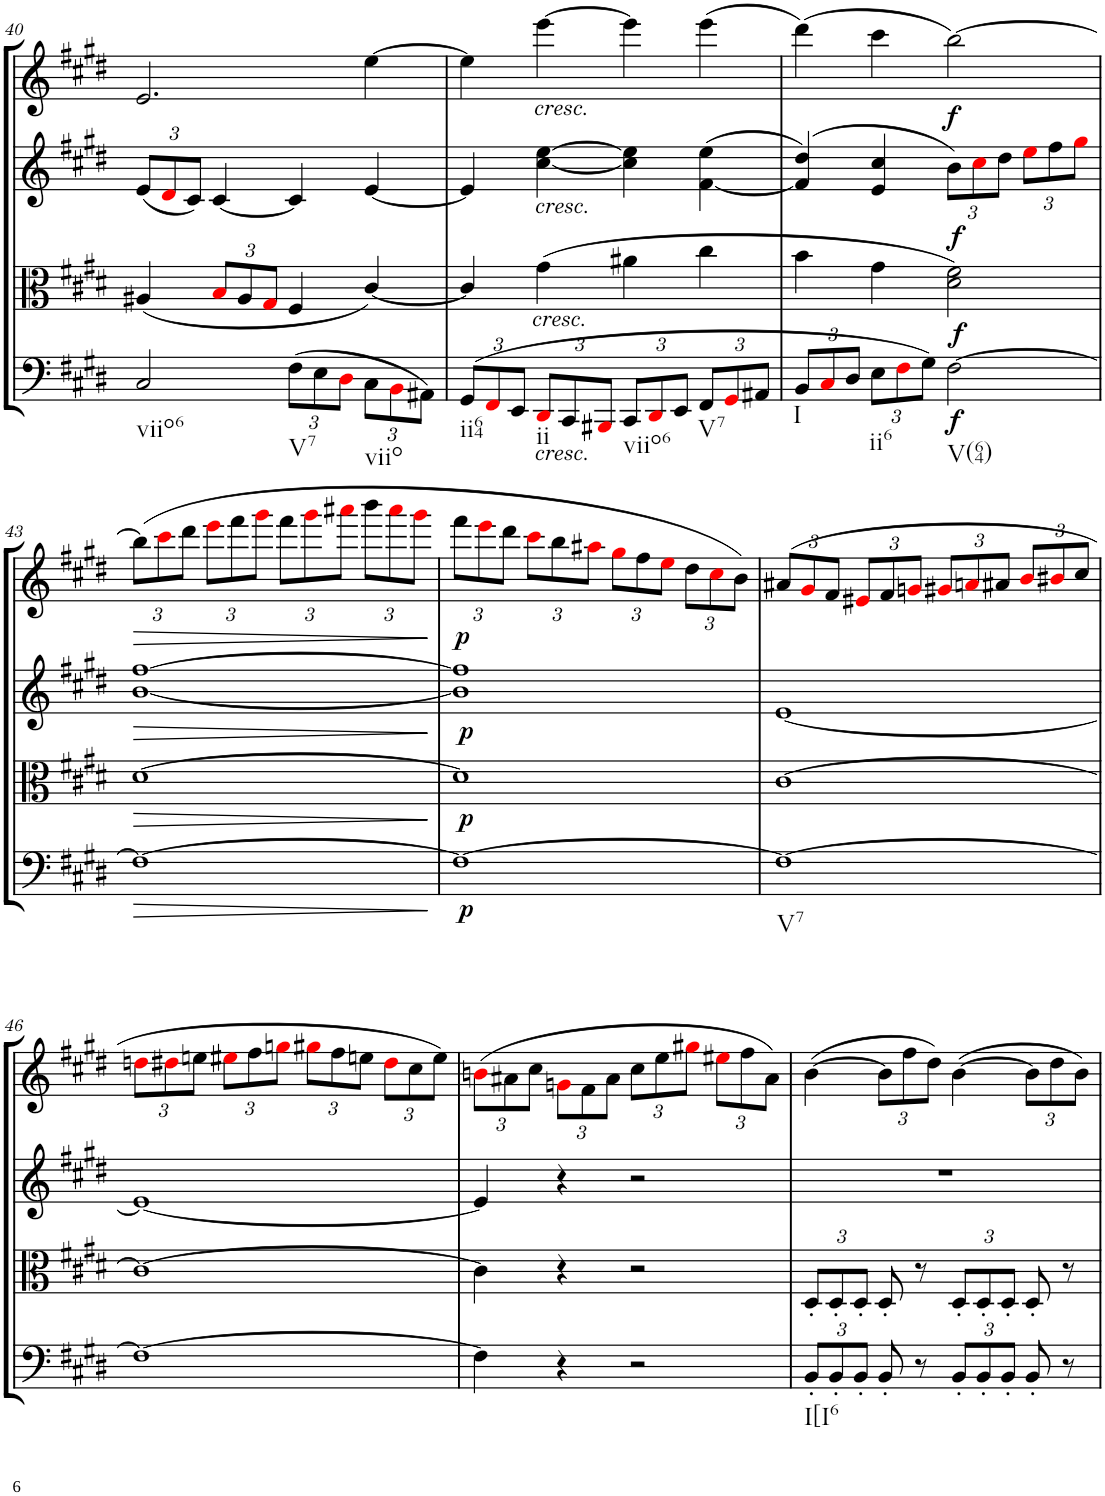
**kern	**dynam	**kern	**dynam	**kern	**dynam	**kern	**dynam
*part4	*part4	*part3	*part3	*part2	*part2	*part1	*part1
*staff4	*staff4	*staff3	*staff3	*staff2	*staff2	*staff1	*staff1
*I"Cello	*	*I"Viola	*	*I"2nd Violin	*	*I"1st Violin	*
*	*	*I'Vla	*	*I'Vln	*	*I'Vln	*
!!LO:PB:g=z
*clefC4	*	*clefC3	*	*clefG2	*	*clefG2	*
*k[f#c#g#d#]	*	*k[f#c#g#d#]	*	*k[f#c#g#d#]	*	*k[f#c#g#d#]	*
*M4/4	*	*M4/4	*	*M4/4	*	*M4/4	*
*met(c)	*	*met(c)	*	*met(c)	*	*met(c)	*
*	*	*	*	*Xbrackettup	*	*	*
=40	=40	=40	=40	=40	=40	=40	=40
!LO:TX:b:t=viio6	!	!	!	!	!	!	!
2C#/	.	(4A#X/	.	(12e/L	.	2.e/	.
.	.	.	.	12d#i/	.	.	.
.	.	.	.	12c#/J)	.	.	.
*	*	*Xbrackettup	*	*	*	*	*
.	.	12Bi/L	.	[4c#/	.	.	.
.	.	12A#/	.	.	.	.	.
.	.	12G#i/J	.	.	.	.	.
*Xbrackettup	*	*	*	*	*	*	*
!LO:TX:b:t=V7	!	!	!	!	!	!	!
(12F#\L	.	4F#/	.	4c#/]	.	.	.
12E\	.	.	.	.	.	.	.
12D#i\J	.	.	.	.	.	.	.
!LO:TX:b:t=viio	!	!	!	!	!	!	!
12C#\L	.	[4c#/)	.	[4e/	.	[4ee\	.
12BBi\	.	.	.	.	.	.	.
12AA#X\J)	.	.	.	.	.	.	.
=41	=41	=41	=41	=41	=41	=41	=41
!LO:TX:b:t=ii64	!	!	!	!	!	!	!
(12GG#/L	.	4c#/]	.	4e/]	.	4ee\]	.
12FF#i/	.	.	.	.	.	.	.
12EE/J	.	.	.	.	.	.	.
!	!	!	!	!	!	!LO:TX:b:i:t=cresc.	!
!	!	!	!	!LO:TX:b:i:t=cresc.	!	!	!
!	!	!LO:TX:b:i:t=cresc.	!	!	!	!	!
!LO:TX:b:i:t=cresc.	!	!	!	!	!	!	!
!LO:TX:b:t=ii	!	!	!	!	!	!	!
12DD#i/L	.	(4g#\	.	[4cc#\ [4ee\	.	[4eee\	.
12CC#/	.	.	.	.	.	.	.
12BBB#Xi/J	.	.	.	.	.	.	.
!LO:TX:b:t=viio6	!	!	!	!	!	!	!
12CC#/L	.	4a#X\	.	4cc#\] 4ee\]	.	4eee\]	.
12DD#i/	.	.	.	.	.	.	.
12EE/J	.	.	.	.	.	.	.
!LO:TX:b:t=V7	!	!	!	!	!	!	!
12FF#/L	.	4cc#\	.	(>[<4f#\ 4ee\	.	(4eee\	.
12GG#i/	.	.	.	.	.	.	.
12AA#X/J	.	.	.	.	.	.	.
=42	=42	=42	=42	=42	=42	=42	=42
!LO:TX:b:t=I	!	!	!	!	!	!	!
12BB/L	.	4b\	.	(4f#/] 4dd#/)	.	(4ddd#\)	.
12C#i/	.	.	.	.	.	.	.
12D#/J	.	.	.	.	.	.	.
!LO:TX:b:t=ii6	!	!	!	!	!	!	!
12E\L	.	4g#\	.	4e/ 4cc#/	.	4ccc#\	.
12F#i\	.	.	.	.	.	.	.
12G#\J)	.	.	.	.	.	.	.
!LO:TX:b:t=V(64)	!	!	!	!	!	!	!
!	!LO:DY:b	!	!LO:DY:b	!	!LO:DY:b	!	!LO:DY:b
[2F#\	f	2d#\ 2f#\)	f	12b\L)	f	[2bb\)	f
.	.	.	.	12cc#i\	.	.	.
.	.	.	.	12dd#\J	.	.	.
.	.	.	.	12eei\L	.	.	.
.	.	.	.	12ff#\	.	.	.
.	.	.	.	12gg#i\J	.	.	.
!!LO:LB:g=z
=43	=43	=43	=43	=43	=43	=43	=43
!	!LO:HP:b	!	!LO:HP:b	!	!LO:HP:b	!	!
*	*	*	*	*	*	*Xbrackettup	*
!	!	!	!	!	!	!	!LO:HP:b
1F#_	>	[1d#	>	[1b [1ff#	>	(12bb\L]	>
.	.	.	.	.	.	12ccc#i\	.
.	.	.	.	.	.	12ddd#\J	.
.	.	.	.	.	.	12eeei\L	.
.	.	.	.	.	.	12fff#\	.
.	.	.	.	.	.	12ggg#i\J	.
.	.	.	.	.	.	12fff#\L	.
.	.	.	.	.	.	12ggg#i\	.
.	.	.	.	.	.	12aaa#Xi\J	.
.	.	.	.	.	.	12bbb\L	.
.	.	.	.	.	.	12aaa#i\	.
.	.	.	.	.	.	12ggg#i\J	.
.	]	.	]	.	]	.	]
=44	=44	=44	=44	=44	=44	=44	=44
!	!LO:DY:b	!	!LO:DY:b	!	!LO:DY:b	!	!LO:DY:b
1F#_	p	1d#]	p	1b] 1ff#]	p	12fff#\L	p
.	.	.	.	.	.	12eeei\	.
.	.	.	.	.	.	12ddd#\J	.
.	.	.	.	.	.	12ccc#i\L	.
.	.	.	.	.	.	12bb\	.
.	.	.	.	.	.	12aa#Xi\J	.
.	.	.	.	.	.	12gg#i\L	.
.	.	.	.	.	.	12ff#\	.
.	.	.	.	.	.	12eei\J	.
.	.	.	.	.	.	12dd#\L	.
.	.	.	.	.	.	12cc#i\	.
.	.	.	.	.	.	12b\J)	.
=45	=45	=45	=45	=45	=45	=45	=45
!LO:TX:b:t=V7	!	!	!	!	!	!	!
1F#_	.	[1c#	.	[1e	.	(12a#X/L	.
.	.	.	.	.	.	12g#i/	.
.	.	.	.	.	.	12f#/J	.
.	.	.	.	.	.	12e#Xi/L	.
.	.	.	.	.	.	12f#/	.
.	.	.	.	.	.	12gni/J	.
.	.	.	.	.	.	12g#Xi/L	.
.	.	.	.	.	.	12ani/	.
.	.	.	.	.	.	12a#X/J	.
.	.	.	.	.	.	12bi/L	.
.	.	.	.	.	.	12b#Xi/	.
.	.	.	.	.	.	12cc#/J	.
!!LO:LB:g=z
=46	=46	=46	=46	=46	=46	=46	=46
1F#_	.	1c#_	.	1e_	.	12ddni\L	.
.	.	.	.	.	.	12dd#Xi\	.
.	.	.	.	.	.	12een\J	.
.	.	.	.	.	.	12ee#Xi\L	.
.	.	.	.	.	.	12ff#\	.
.	.	.	.	.	.	12ggni\J	.
.	.	.	.	.	.	12gg#Xi\L	.
.	.	.	.	.	.	12ff#\	.
.	.	.	.	.	.	12een\J	.
.	.	.	.	.	.	12dd#i\L	.
.	.	.	.	.	.	12cc#\	.
.	.	.	.	.	.	12ee\J)	.
=47	=47	=47	=47	=47	=47	=47	=47
4F#\]	.	4c#\]	.	4e/]	.	(12bni\L	.
.	.	.	.	.	.	12a#X\	.
.	.	.	.	.	.	12cc#\J	.
4r	.	4r	.	4r	.	12gni\L	.
.	.	.	.	.	.	12f#\	.
.	.	.	.	.	.	12a#\J	.
2r	.	2r	.	2r	.	12cc#\L	.
.	.	.	.	.	.	12ee\	.
.	.	.	.	.	.	12gg#Xi\J	.
.	.	.	.	.	.	12ee#Xi\L	.
.	.	.	.	.	.	12ff#\	.
.	.	.	.	.	.	12a#\J)	.
=48	=48	=48	=48	=48	=48	=48	=48
!LO:TX:b:t=I[I6	!	!	!	!	!	!	!
12BB'/L	.	12D#'/L	.	1r	.	([4b\	.
12BB'/	.	12D#'/	.	.	.	.	.
12BB'/J	.	12D#'/J	.	.	.	.	.
8BB'/	.	8D#'/	.	.	.	12b\L]	.
.	.	.	.	.	.	12ff#\	.
8r	.	8r	.	.	.	.	.
.	.	.	.	.	.	12dd#\J)	.
12BB'/L	.	12D#'/L	.	.	.	([4b\	.
12BB'/	.	12D#'/	.	.	.	.	.
12BB'/J	.	12D#'/J	.	.	.	.	.
8BB'/	.	8D#'/	.	.	.	12b\L]	.
.	.	.	.	.	.	12dd#\	.
8r	.	8r	.	.	.	.	.
.	.	.	.	.	.	12b\J)	.
=	=	=	=	=	=	=	=
*-	*-	*-	*-	*-	*-	*-	*-
